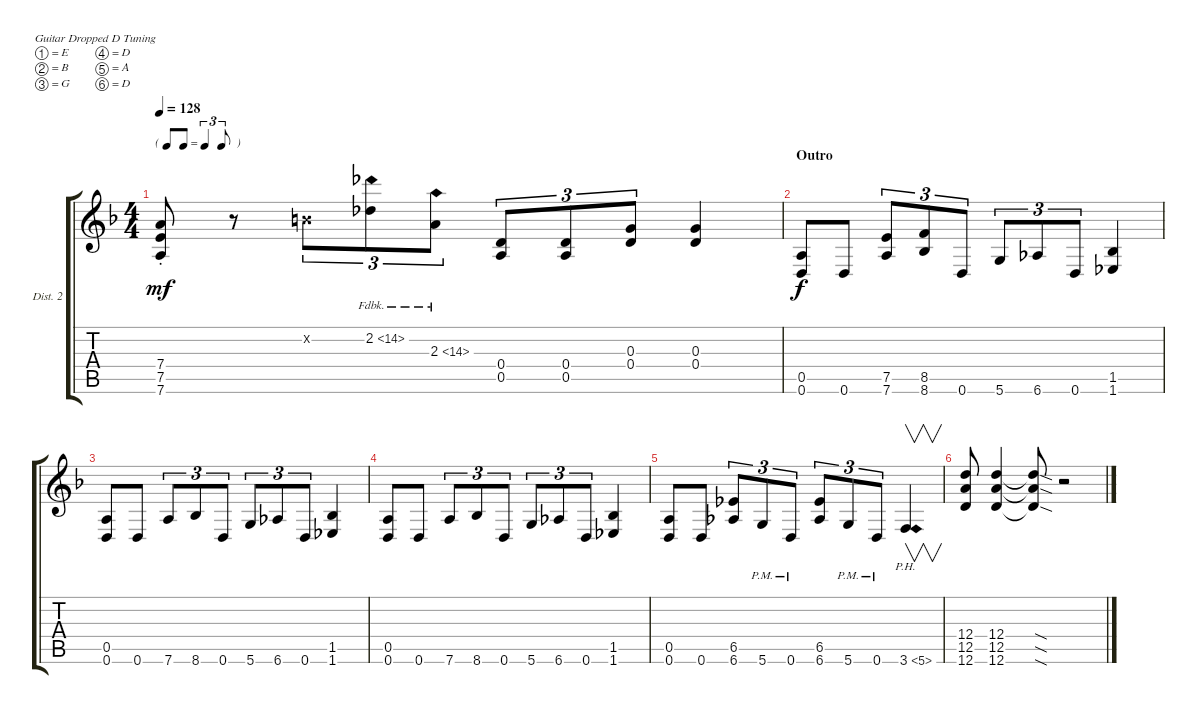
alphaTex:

\defaultSystemsLayout 4
\bracketExtendMode groupsimilarinstruments
\firstSystemTrackNameOrientation horizontal
\otherSystemsTrackNameOrientation horizontal
\track ("Guitar 2 Distortion" "Dist. 2") {instrument distortionguitar}
\staff {score tabs}
\tuning (E4 B3 G3 D3 A2 D2)
\ts (4 4)
\tf triplet8th
\tempo 128
\clef g2
\ks f
(7.6{st} 7.5{st} 7.4{st}).8{dy mf} r.8 0.2{x}.8{tu (3 2)} 2.2{fh 12}.8{tu (3 2)} 2.3{fh 12}.8{tu (3 2)} (0.5 0.4).8{tu (3 2)} (0.4 0.5).8{tu (3 2)} (0.4 0.3).8{tu (3 2)} (0.3 0.4).4 |
\section ("" "Outro")
(0.6 0.5).8{dy f} 0.6.8 (7.6 7.5).8{tu (3 2)} (8.6 8.5).8{tu (3 2)} 0.6.8{tu (3 2)} 5.6.8{tu (3 2)} 6.6.8{tu (3 2)} 0.6.8{tu (3 2)} (1.6 1.5).4 |
\scale
0.335616 (0.6 0.5).8 0.6.8 7.6.8{tu (3 2)} 8.6.8{tu (3 2)} 0.6.8{tu (3 2)} 5.6.8{tu (3 2)} 6.6.8{tu (3 2)} 0.6.8{tu (3 2)} (1.6 1.5).4 |
\scale
0.351153 (0.6 0.5).8 0.6.8 7.6.8{tu (3 2)} 8.6.8{tu (3 2)} 0.6.8{tu (3 2)} 5.6.8{tu (3 2)} 6.6.8{tu (3 2)} 0.6.8{tu (3 2)} (1.6 1.5).4 |
\scale
0.313181 (0.6 0.5).8 0.6.8 (6.6 6.5).8{tu (3 2)} 5.6{pm}.8{tu (3 2)} 0.6{pm}.8{tu (3 2)} (6.6 6.5).8{tu (3 2)} 5.6{pm}.8{tu (3 2)} 0.6{pm}.8{tu (3 2)} 3.6{ph 2}.4{v} |
(12.6 12.5 12.4).8 (12.4 12.5 12.6).4 (12.6{sod t} 12.5{sod t} 12.4{sod t}).8 r.2
